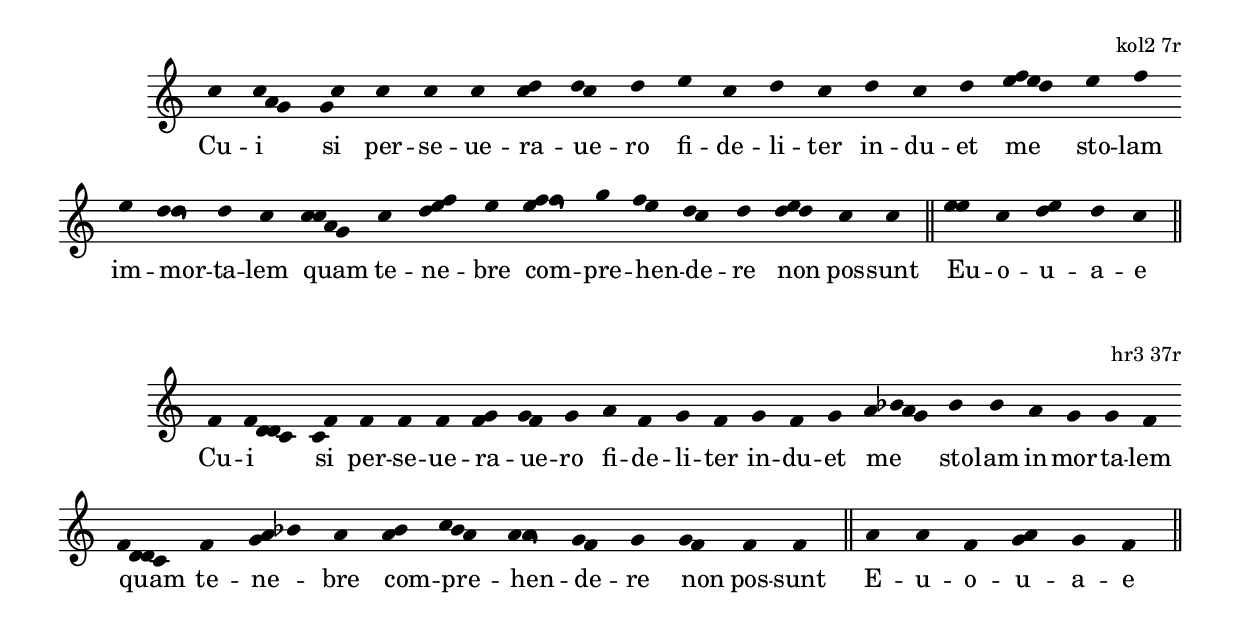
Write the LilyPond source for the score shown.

\version "2.19.32"

\include "../lib/synopsis.ily"

\score {
  \transpose c c' {
    \plainchant
    c' \melisma { c' a g } \bar "" \melisma { g c' } \bar "" c' c' c' \melisma { c' d' } \melisma { d' c' } d' \bar "" e' c' d' c' \bar ""
    d' c' d' \bar "" \melisma { e' f' e' d' } \bar "" e' f' \bar "" e' \melisma { d' \strophicus d' } d' c' \bar ""
    \melisma { c' c' a g } \bar "" c' \melisma { d' e' f' } e' \bar "" \melisma { e' f' \strophicus f' } g' \melisma { f' e' } \melisma { d' c' } d' \bar "" \melisma { d' e' d' } \bar "" c' c' \bar "||"

    \melisma { e' e' } c' \melisma { d' e' } d' c' \bar "||"
  }
  \addlyrics {
    Cu -- i si per -- se -- ue -- ra -- ue -- ro fi -- de -- li -- ter
    in -- du -- et me sto -- lam im -- mor -- ta -- lem
    quam te -- ne -- bre com -- pre -- hen -- de -- re non pos -- sunt

    Eu -- o -- u -- a -- e
  }
  \header {
    fontes = "kol2 7r"
  }
}

\score {
  \transpose c c' {
    \plainchant
    f \melisma { f d d c } \bar "" \melisma { c f } \bar "" f f f \melisma { f g } \melisma { g f } g \bar "" a f g f \bar ""
    g f g \bar "" \melisma { a bes a g } b b a g g f \bar ""
    \melisma { f d d c } \bar "" f \melisma { g a bes } a \bar "" \melisma { a b } \melisma { c' b a } \melisma { a \strophicus a } \melisma { g f } g \bar "" \melisma { g f } f f \bar "||"

    a a f \melisma { g a } g f \bar "||"
  }
  \addlyrics {
    Cu -- i si per -- se -- ue -- ra -- ue -- ro fi -- de -- li -- ter
    in -- du -- et me sto -- lam in -- mor -- ta -- lem
    quam te -- ne -- bre com -- pre -- hen -- de -- re non pos -- sunt

    E -- u -- o -- u -- a -- e
  }
  \header {
    fontes = "hr3 37r"
  }
}
